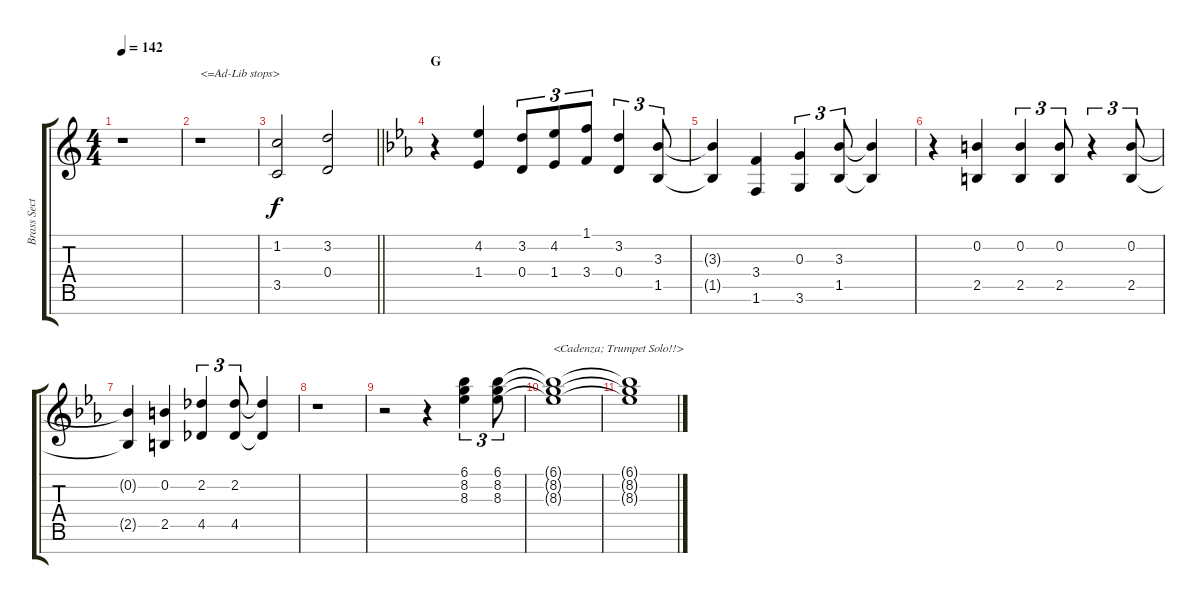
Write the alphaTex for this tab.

\track ("Brass Section" "Brass Sect") {instrument brasssection}
\staff {score tabs}
\tuning (E5 B4 G4 D4 A3 E3 B2) {hide}
\ts (4 4)
\tempo 142
\clef g2
\ks c
r.1{dy f} |
r.1{txt "<=Ad-Lib stops>"} |
\barLineRight lightlight
(1.2 3.5).2 (3.2 0.4).2 |
\section ("" "G")
\ks eb
r.4 (4.2 1.4).4 (3.2 0.4).8{tu (3 2)} (4.2 1.4).8{tu (3 2)} (1.1 3.4).8{tu (3 2)} (3.2 0.4).4{tu (3 2)} (3.3 1.5).8{tu (3 2)} |
(3.3{t} 1.5{t}).4 (3.4 1.6).4 (0.3 3.6).4{tu (3 2)} (3.3 1.5).8{tu (3 2)} (3.3{t} 1.5{t}).4 |
r.4 (0.2 2.5).4 (0.2 2.5).4{tu (3 2)} (0.2 2.5).8{tu (3 2)} r.4{tu (3 2)} (0.2 2.5).8{tu (3 2)} |
(0.2{t} 2.5{t}).4 (0.2 2.5).4 (2.2 4.5).4{tu (3 2)} (2.2 4.5).8{tu (3 2)} (2.2{t} 4.5{t}).4 |
r.1 |
r.2 r.4 (6.1 8.2 8.3).4{tu (3 2)} (6.1 8.2 8.3).8{tu (3 2)} |
(6.1{t} 8.2{t} 8.3{t}).1{txt "<Cadenza; Trumpet Solo!!>"} |
(6.1{t} 8.2{t} 8.3{t}).1
